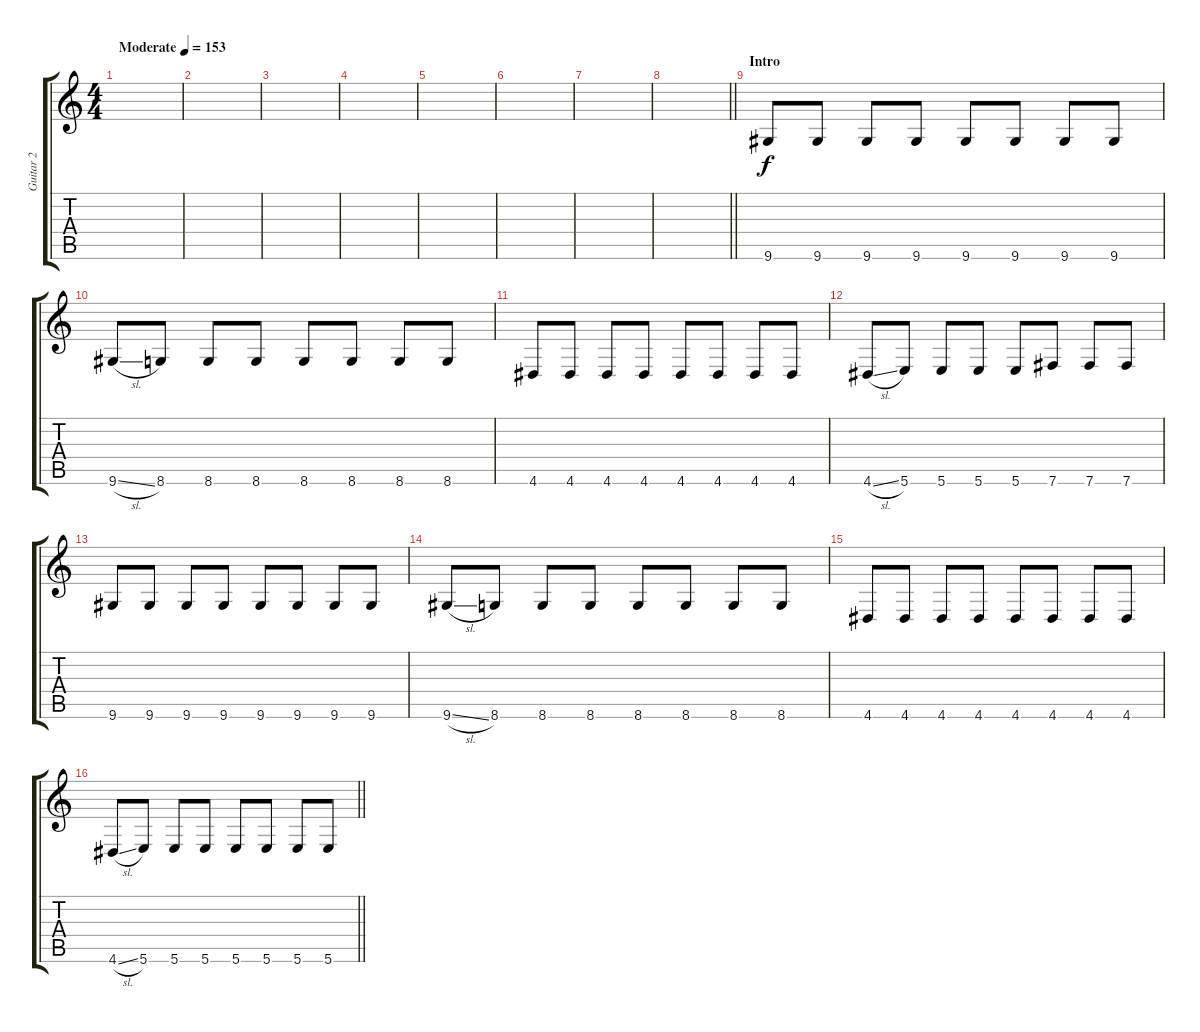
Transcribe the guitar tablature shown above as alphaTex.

\track ("Guitar 2" "Guitar 2") {instrument distortionguitar}
\staff {score tabs}
\tuning (Db4 Ab3 E3 B2 Gb2 B1) {hide}
\ts (4 4)
\tempo (153 "Moderate")
\clef g2
\ks c
|
|
|
|
|
|
|
\barLineRight lightlight
|
\section ("" "Intro")
9.6.8 9.6.8 9.6.8 9.6.8 9.6.8 9.6.8 9.6.8 9.6.8 |
9.6{sl}.8 8.6.8 8.6.8 8.6.8 8.6.8 8.6.8 8.6.8 8.6.8 |
4.6.8 4.6.8 4.6.8 4.6.8 4.6.8 4.6.8 4.6.8 4.6.8 |
4.6{sl}.8 5.6.8 5.6.8 5.6.8 5.6.8 7.6.8 7.6.8 7.6.8 |
9.6.8 9.6.8 9.6.8 9.6.8 9.6.8 9.6.8 9.6.8 9.6.8 |
9.6{sl}.8 8.6.8 8.6.8 8.6.8 8.6.8 8.6.8 8.6.8 8.6.8 |
4.6.8 4.6.8 4.6.8 4.6.8 4.6.8 4.6.8 4.6.8 4.6.8 |
\barLineRight lightlight
4.6{sl}.8 5.6.8 5.6.8 5.6.8 5.6.8 5.6.8 5.6.8 5.6.8
